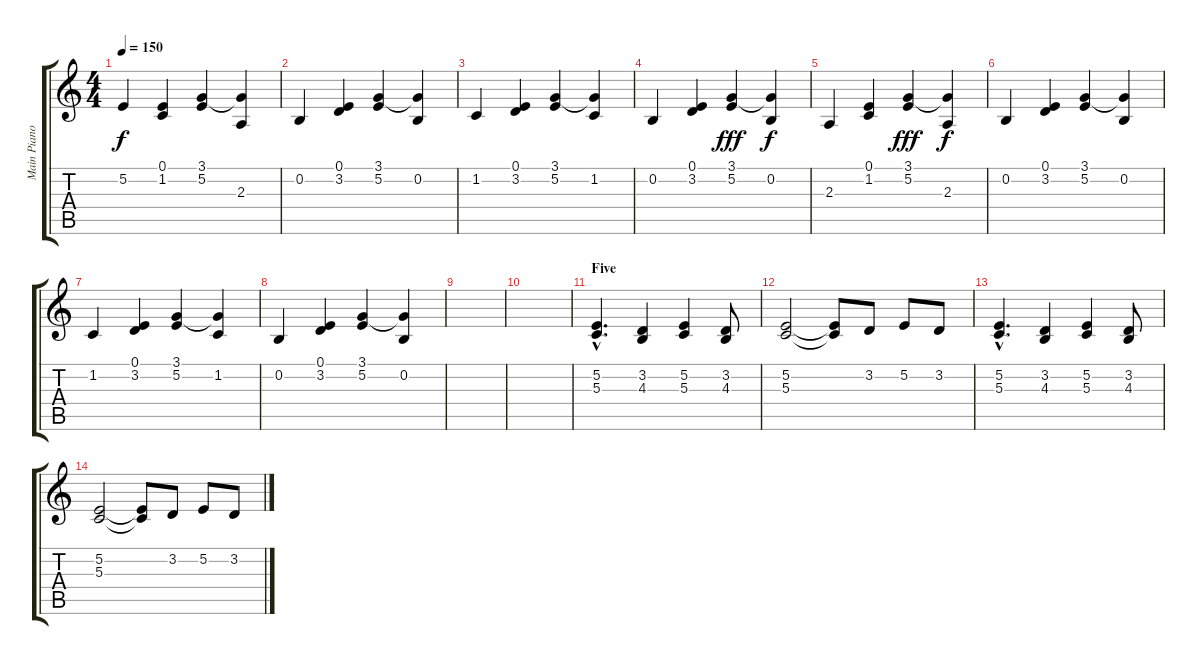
\track ("Main Piano" "Main Piano") {instrument acousticgrandpiano}
\staff {score tabs}
\tuning (E4 B3 G3 D3 A2 E2) {hide}
\ts (4 4)
\tempo 150
\clef g2
\ks c
5.2.4{dy f} (0.1 1.2).4 (3.1 5.2).4 (3.1{t} 2.3).4 |
0.2.4 (0.1 3.2).4 (3.1 5.2).4 (3.1{t} 0.2).4 |
1.2.4 (0.1 3.2).4 (3.1 5.2).4 (3.1{t} 1.2).4 |
0.2.4 (0.1 3.2).4 (3.1 5.2).4{dy fff} (3.1{t} 0.2).4{dy f} |
2.3.4 (0.1 1.2).4 (3.1 5.2).4{dy fff} (3.1{t} 2.3).4{dy f} |
0.2.4 (0.1 3.2).4 (3.1 5.2).4 (3.1{t} 0.2).4 |
1.2.4 (0.1 3.2).4 (3.1 5.2).4 (3.1{t} 1.2).4 |
0.2.4 (0.1 3.2).4 (3.1 5.2).4 (3.1{t} 0.2).4 |
|
|
\section ("" "Five")
(5.2{hac} 5.3{hac}).4{d volume 16} (3.2 4.3).4 (5.2 5.3).4 (3.2 4.3).8 |
(5.2 5.3).2 (5.2{t} 5.3{t}).8 3.2.8 5.2.8 3.2.8 |
(5.2{hac} 5.3{hac}).4{d} (3.2 4.3).4 (5.2 5.3).4 (3.2 4.3).8 |
(5.2 5.3).2 (5.2{t} 5.3{t}).8 3.2.8 5.2.8 3.2.8
